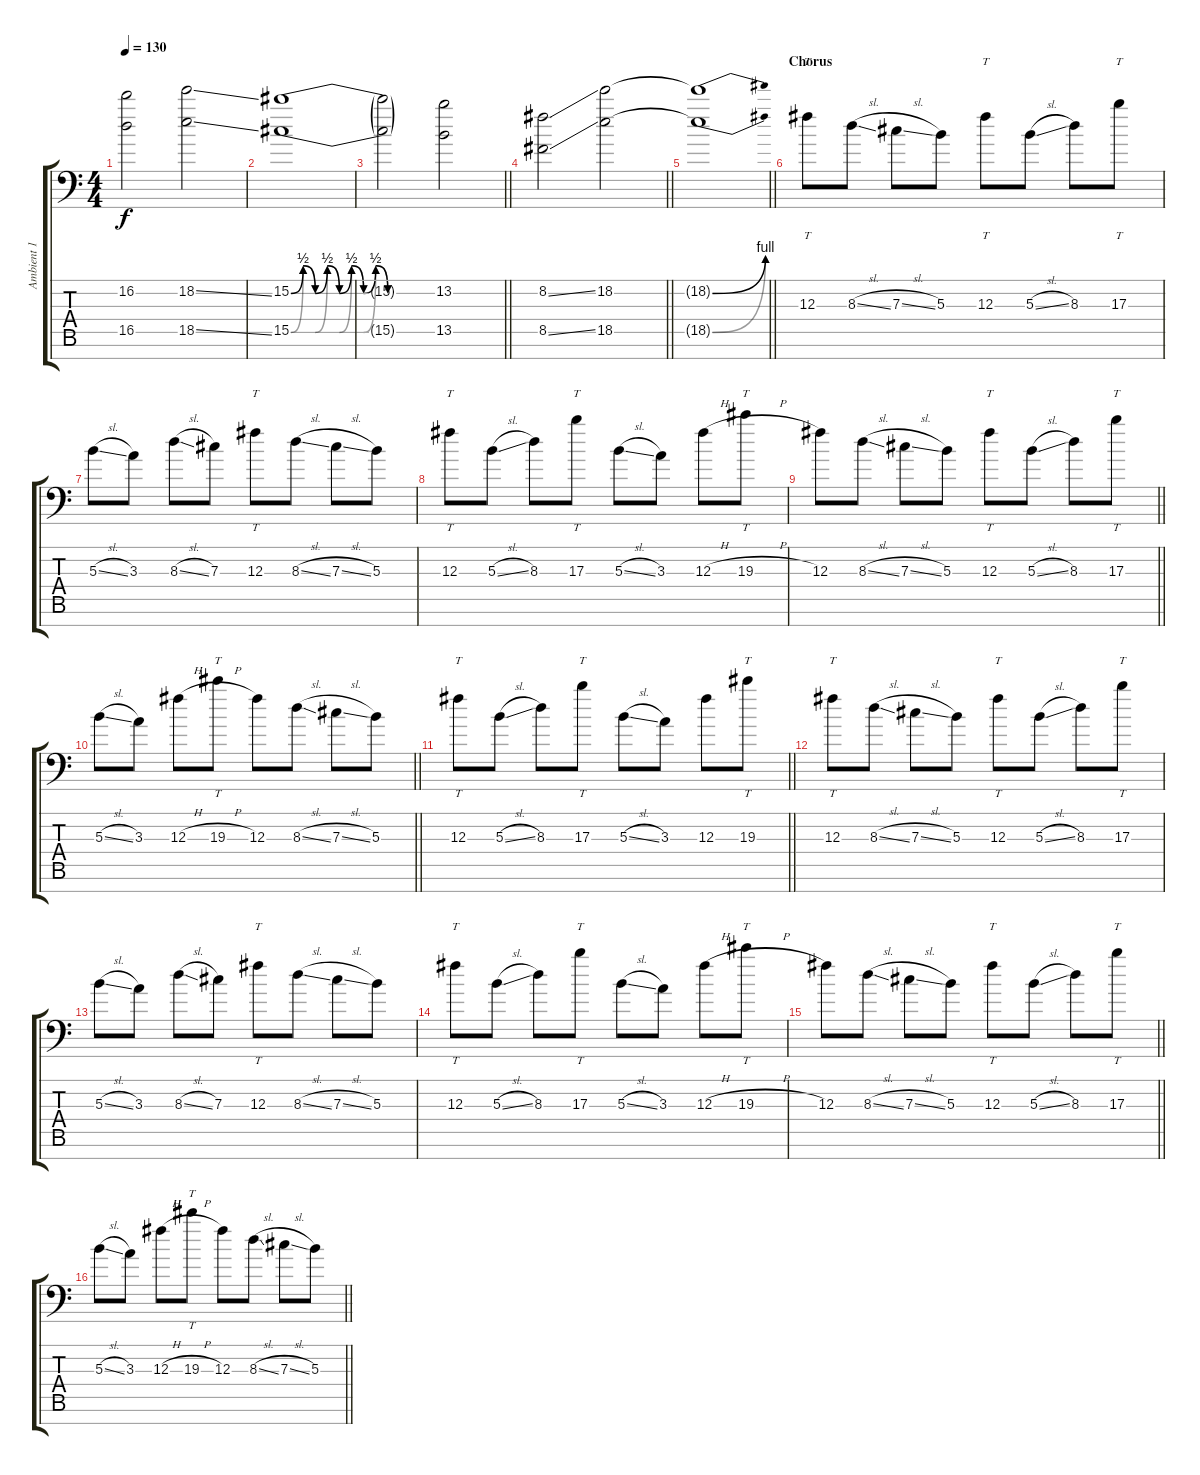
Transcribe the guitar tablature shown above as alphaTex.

\track ("Ambient 1" "Ambient 1") {instrument electricguitarjazz}
\staff {score tabs}
\tuning (Eb4 Bb3 Gb3 Eb3 Bb2 F2 Bb1) {hide}
\ts (4 4)
\tempo 130
\clef f4
\ks c
(16.2{t} 16.5{t}).2{dy f} (18.2{ss} 18.5{ss}).2 |
(15.2{be (custom 0 0 5 2 10 0 15 2 20 0 25 2 30 0 35 2 40 0 60 0)} 15.5{be (custom 0 0 5 2 10 0 15 2 20 0 25 2 30 0 35 2 40 0 60 0)}).1 |
\barLineRight lightlight
(15.2{t} 15.5{t}).2 (13.2 13.5).2 |
\barLineRight lightlight
(8.2{ss} 8.5{ss}).2 (18.2 18.5).2 |
\barLineRight lightlight
(18.2{be (bend 0 0 60 4) t} 18.5{be (bend 0 0 60 4) t}).1 |
\section ("" "Chorus")
12.3.8{tt} 8.3{sl}.8 7.3{sl}.8 5.3.8 12.3.8{tt} 5.3{sl}.8 8.3.8 17.3.8{tt} |
5.3{sl}.8 3.3.8 8.3{sl}.8 7.3.8 12.3.8{tt} 8.3{sl}.8 7.3{sl}.8 5.3.8 |
12.3.8{tt} 5.3{sl}.8 8.3.8 17.3.8{tt} 5.3{sl}.8 3.3.8 12.3{h}.8 19.3{h}.8{tt} |
\barLineRight lightlight
12.3.8 8.3{sl}.8 7.3{sl}.8 5.3.8 12.3.8{tt} 5.3{sl}.8 8.3.8 17.3.8{tt} |
\barLineRight lightlight
5.3{sl}.8 3.3.8 12.3{h}.8 19.3{h}.8{tt} 12.3.8 8.3{sl}.8 7.3{sl}.8 5.3.8 |
\barLineRight lightlight
12.3.8{tt} 5.3{sl}.8 8.3.8 17.3.8{tt} 5.3{sl}.8 3.3.8 12.3.8 19.3.8{tt} |
12.3.8{tt} 8.3{sl}.8 7.3{sl}.8 5.3.8 12.3.8{tt} 5.3{sl}.8 8.3.8 17.3.8{tt} |
5.3{sl}.8 3.3.8 8.3{sl}.8 7.3.8 12.3.8{tt} 8.3{sl}.8 7.3{sl}.8 5.3.8 |
12.3.8{tt} 5.3{sl}.8 8.3.8 17.3.8{tt} 5.3{sl}.8 3.3.8 12.3{h}.8 19.3{h}.8{tt} |
\barLineRight lightlight
12.3.8 8.3{sl}.8 7.3{sl}.8 5.3.8 12.3.8{tt} 5.3{sl}.8 8.3.8 17.3.8{tt} |
\barLineRight lightlight
5.3{sl}.8 3.3.8 12.3{h}.8 19.3{h}.8{tt} 12.3.8 8.3{sl}.8 7.3{sl}.8 5.3.8
